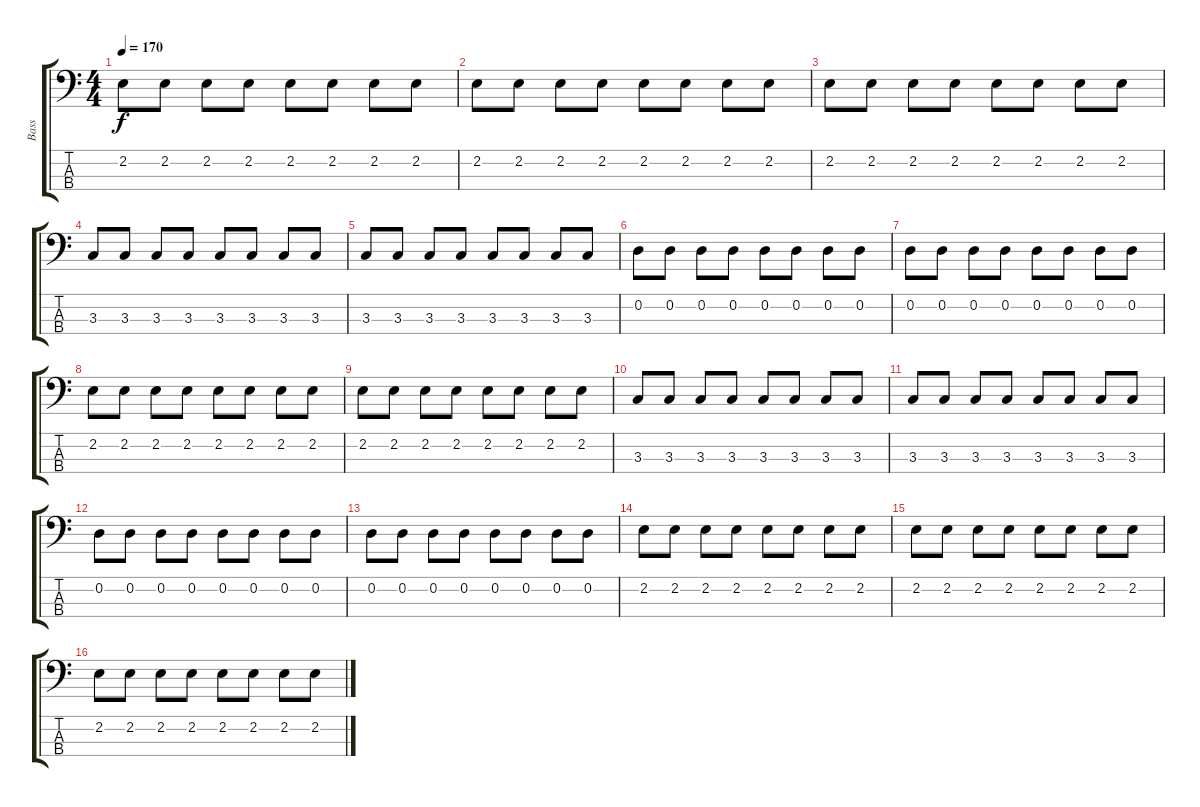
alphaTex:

\track ("Bass" "Bass") {instrument electricbassfinger}
\staff {score tabs}
\tuning (G2 D2 A1 E1) {hide}
\ts (4 4)
\tempo 170
\clef f4
\ks c
2.2.8{dy f} 2.2.8 2.2.8 2.2.8 2.2.8 2.2.8 2.2.8 2.2.8 |
2.2.8 2.2.8 2.2.8 2.2.8 2.2.8 2.2.8 2.2.8 2.2.8 |
2.2.8 2.2.8 2.2.8 2.2.8 2.2.8 2.2.8 2.2.8 2.2.8 |
3.3.8 3.3.8 3.3.8 3.3.8 3.3.8 3.3.8 3.3.8 3.3.8 |
3.3.8 3.3.8 3.3.8 3.3.8 3.3.8 3.3.8 3.3.8 3.3.8 |
0.2.8 0.2.8 0.2.8 0.2.8 0.2.8 0.2.8 0.2.8 0.2.8 |
0.2.8 0.2.8 0.2.8 0.2.8 0.2.8 0.2.8 0.2.8 0.2.8 |
2.2.8 2.2.8 2.2.8 2.2.8 2.2.8 2.2.8 2.2.8 2.2.8 |
2.2.8 2.2.8 2.2.8 2.2.8 2.2.8 2.2.8 2.2.8 2.2.8 |
3.3.8 3.3.8 3.3.8 3.3.8 3.3.8 3.3.8 3.3.8 3.3.8 |
3.3.8 3.3.8 3.3.8 3.3.8 3.3.8 3.3.8 3.3.8 3.3.8 |
0.2.8 0.2.8 0.2.8 0.2.8 0.2.8 0.2.8 0.2.8 0.2.8 |
0.2.8 0.2.8 0.2.8 0.2.8 0.2.8 0.2.8 0.2.8 0.2.8 |
2.2.8 2.2.8 2.2.8 2.2.8 2.2.8 2.2.8 2.2.8 2.2.8 |
2.2.8 2.2.8 2.2.8 2.2.8 2.2.8 2.2.8 2.2.8 2.2.8 |
2.2.8 2.2.8 2.2.8 2.2.8 2.2.8 2.2.8 2.2.8 2.2.8
